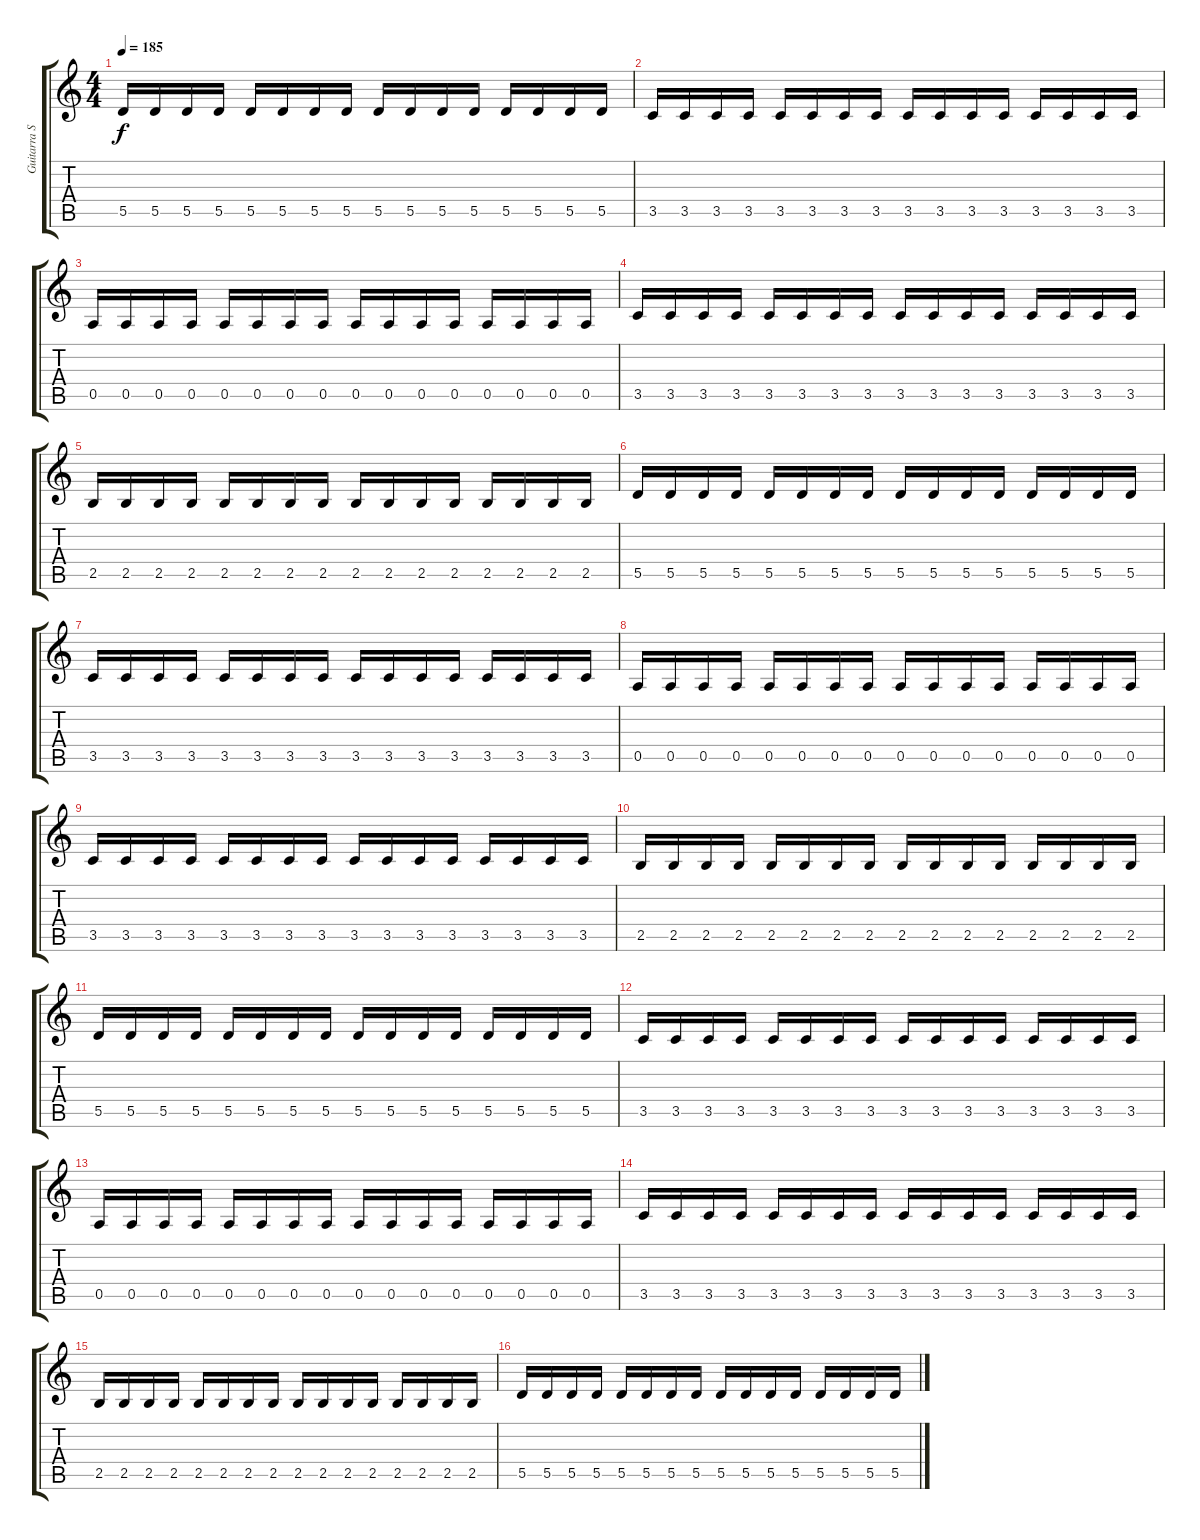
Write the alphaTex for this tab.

\track ("Guitarra Solista" "Guitarra S") {instrument distortionguitar}
\staff {score tabs}
\tuning (E4 B3 G3 D3 A2 E2) {hide}
\ts (4 4)
\tempo 185
\clef g2
\ks c
5.5.16{dy f} 5.5.16 5.5.16 5.5.16 5.5.16 5.5.16 5.5.16 5.5.16 5.5.16 5.5.16 5.5.16 5.5.16 5.5.16 5.5.16 5.5.16 5.5.16 |
3.5.16 3.5.16 3.5.16 3.5.16 3.5.16 3.5.16 3.5.16 3.5.16 3.5.16 3.5.16 3.5.16 3.5.16 3.5.16 3.5.16 3.5.16 3.5.16 |
0.5.16 0.5.16 0.5.16 0.5.16 0.5.16 0.5.16 0.5.16 0.5.16 0.5.16 0.5.16 0.5.16 0.5.16 0.5.16 0.5.16 0.5.16 0.5.16 |
3.5.16 3.5.16 3.5.16 3.5.16 3.5.16 3.5.16 3.5.16 3.5.16 3.5.16 3.5.16 3.5.16 3.5.16 3.5.16 3.5.16 3.5.16 3.5.16 |
2.5.16 2.5.16 2.5.16 2.5.16 2.5.16 2.5.16 2.5.16 2.5.16 2.5.16 2.5.16 2.5.16 2.5.16 2.5.16 2.5.16 2.5.16 2.5.16 |
5.5.16 5.5.16 5.5.16 5.5.16 5.5.16 5.5.16 5.5.16 5.5.16 5.5.16 5.5.16 5.5.16 5.5.16 5.5.16 5.5.16 5.5.16 5.5.16 |
3.5.16 3.5.16 3.5.16 3.5.16 3.5.16 3.5.16 3.5.16 3.5.16 3.5.16 3.5.16 3.5.16 3.5.16 3.5.16 3.5.16 3.5.16 3.5.16 |
0.5.16 0.5.16 0.5.16 0.5.16 0.5.16 0.5.16 0.5.16 0.5.16 0.5.16 0.5.16 0.5.16 0.5.16 0.5.16 0.5.16 0.5.16 0.5.16 |
3.5.16 3.5.16 3.5.16 3.5.16 3.5.16 3.5.16 3.5.16 3.5.16 3.5.16 3.5.16 3.5.16 3.5.16 3.5.16 3.5.16 3.5.16 3.5.16 |
2.5.16 2.5.16 2.5.16 2.5.16 2.5.16 2.5.16 2.5.16 2.5.16 2.5.16 2.5.16 2.5.16 2.5.16 2.5.16 2.5.16 2.5.16 2.5.16 |
5.5.16 5.5.16 5.5.16 5.5.16 5.5.16 5.5.16 5.5.16 5.5.16 5.5.16 5.5.16 5.5.16 5.5.16 5.5.16 5.5.16 5.5.16 5.5.16 |
3.5.16 3.5.16 3.5.16 3.5.16 3.5.16 3.5.16 3.5.16 3.5.16 3.5.16 3.5.16 3.5.16 3.5.16 3.5.16 3.5.16 3.5.16 3.5.16 |
0.5.16 0.5.16 0.5.16 0.5.16 0.5.16 0.5.16 0.5.16 0.5.16 0.5.16 0.5.16 0.5.16 0.5.16 0.5.16 0.5.16 0.5.16 0.5.16 |
3.5.16 3.5.16 3.5.16 3.5.16 3.5.16 3.5.16 3.5.16 3.5.16 3.5.16 3.5.16 3.5.16 3.5.16 3.5.16 3.5.16 3.5.16 3.5.16 |
2.5.16 2.5.16 2.5.16 2.5.16 2.5.16 2.5.16 2.5.16 2.5.16 2.5.16 2.5.16 2.5.16 2.5.16 2.5.16 2.5.16 2.5.16 2.5.16 |
5.5.16 5.5.16 5.5.16 5.5.16 5.5.16 5.5.16 5.5.16 5.5.16 5.5.16 5.5.16 5.5.16 5.5.16 5.5.16 5.5.16 5.5.16 5.5.16
